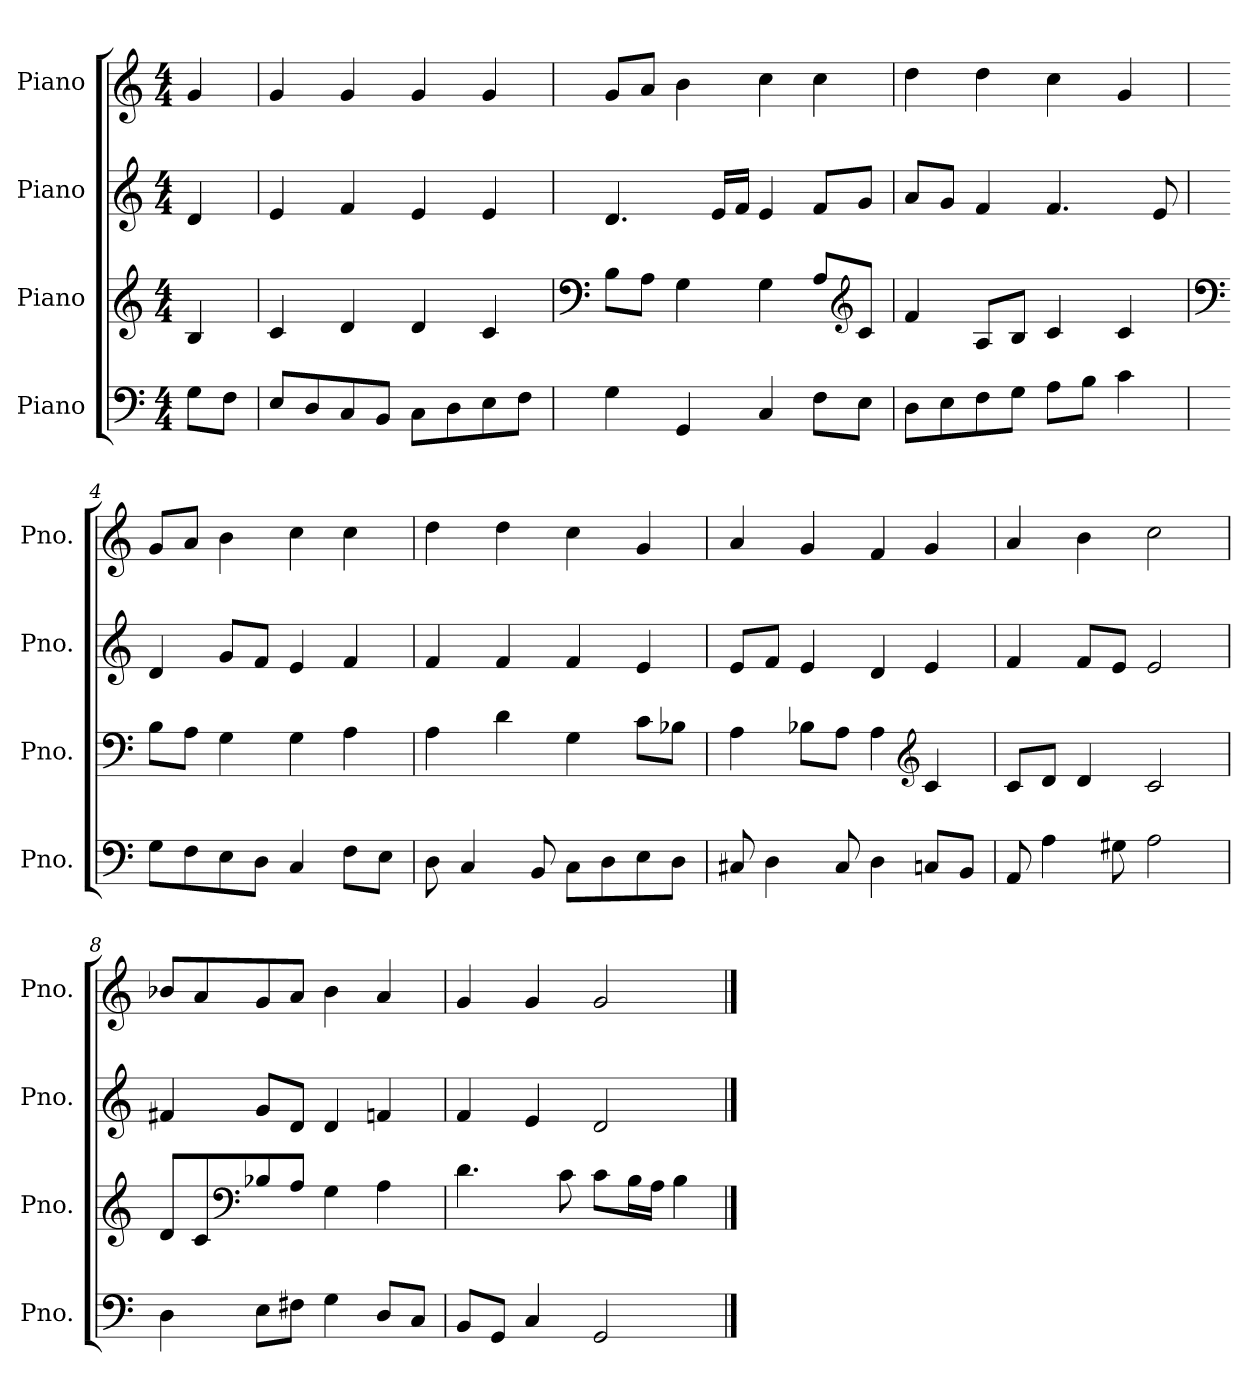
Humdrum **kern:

**kern	**kern	**kern	**kern
*part4	*part3	*part2	*part1
*staff4	*staff3	*staff2	*staff1
*I"Piano	*I"Piano	*I"Piano	*I"Piano
*I'Pno.	*I'Pno.	*I'Pno.	*I'Pno.
*clefF4	*clefG2	*clefG2	*clefG2
*k[]	*k[]	*k[]	*k[]
*M4/4	*M4/4	*M4/4	*M4/4
*MM120	*MM120	*MM120	*MM120
=	=	=	=
8G\L	4B/	4d/	4g/
8F\J	.	.	.
=1	=1	=1	=1
8E/L	4c/	4e/	4g/
8D/	.	.	.
8C/	4d/	4f/	4g/
8BB/J	.	.	.
8C\L	4d/	4e/	4g/
8D\	.	.	.
8E\	4c/	4e/	4g/
8F\J	.	.	.
=2	=2	=2	=2
*	*clefF4	*	*
4G\	8B\L	4.d/	8g/L
.	8A\J	.	8a/J
4GG/	4G\	.	4b\
.	.	16e/LL	.
.	.	16f/JJ	.
4C/	4G\	4e/	4cc\
8F\L	8A/L	8f/L	4cc\
*	*clefG2	*	*
8E\J	8c/J	8g/J	.
=3	=3	=3	=3
8D\L	4f/	8a/L	4dd\
8E\	.	8g/J	.
8F\	8A/L	4f/	4dd\
8G\J	8B/J	.	.
8A\L	4c/	4.f/	4cc\
8B\J	.	.	.
4c\	4c/	.	4g/
.	.	8e/	.
=4	=4	=4	=4
*	*clefF4	*	*
8G\L	8B\L	4d/	8g/L
8F\	8A\J	.	8a/J
8E\	4G\	8g/L	4b\
8D\J	.	8f/J	.
4C/	4G\	4e/	4cc\
8F\L	4A\	4f/	4cc\
8E\J	.	.	.
!!LO:LB:g=z
=5	=5	=5	=5
8D\	4A\	4f/	4dd\
4C/	.	.	.
.	4d\	4f/	4dd\
8BB/	.	.	.
8C\L	4G\	4f/	4cc\
8D\	.	.	.
8E\	8c\L	4e/	4g/
8D\J	8B-X\J	.	.
=6	=6	=6	=6
8C#X/	4A\	8e/L	4a/
4D\	.	8f/J	.
.	8B-X\L	4e/	4g/
8C#/	8A\J	.	.
4D\	4A\	4d/	4f/
*	*clefG2	*	*
8Cn/L	4c/	4e/	4g/
8BB/J	.	.	.
=7	=7	=7	=7
8AA/	8c/L	4f/	4a/
4A\	8d/J	.	.
.	4d/	8f/L	4b\
8G#X\	.	8e/J	.
2A\	2c/	2e/	2cc\
=8	=8	=8	=8
4D\	8d/L	4f#X/	8b-X/L
.	8c/	.	8a/
*	*clefF4	*	*
8E\L	8B-X/	8g/L	8g/
8F#X\J	8A/J	8d/J	8a/J
4G\	4G\	4d/	4b-\
8D/L	4A\	4fn/	4a/
8C/J	.	.	.
!!LO:LB:g=z
=9	=9	=9	=9
8BB/L	4.d\	4f/	4g/
8GG/J	.	.	.
4C/	.	4e/	4g/
.	8c\	.	.
2GG/	8c\L	2d/	2g/
.	16B\L	.	.
.	16A\JJ	.	.
.	4B\	.	.
==	==	==	==
*-	*-	*-	*-
